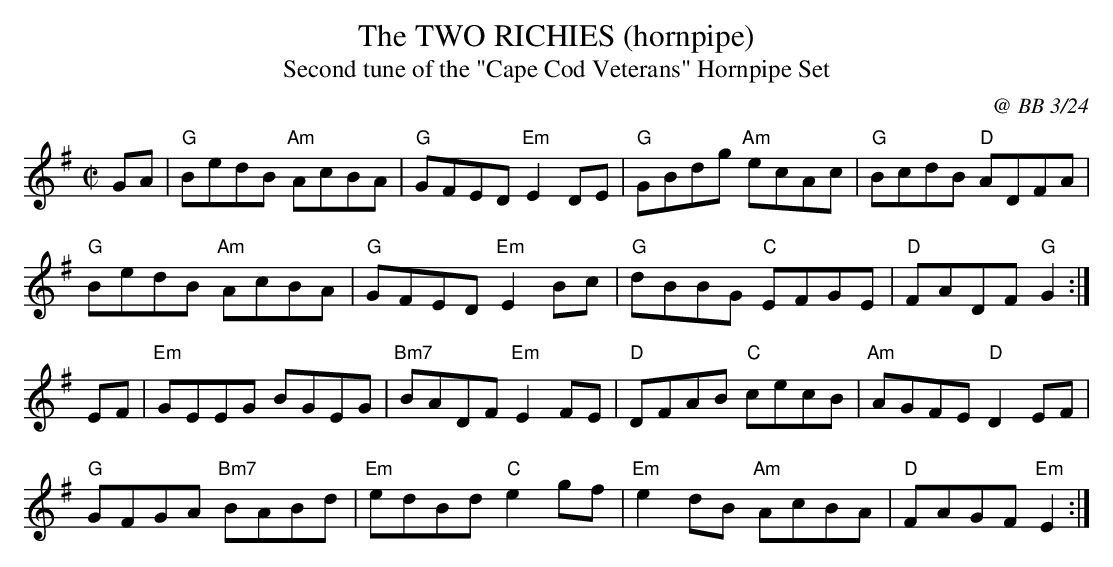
X:1
T:TWO RICHIES (hornpipe), The
C:@ BB 3/24
T:Second tune of the "Cape Cod Veterans" Hornpipe Set
M:C|
K:G
GA|"G"BedB "Am"AcBA|"G"GFED "Em"E2DE|"G"GBdg "Am"ecAc|"G"BcdB "D"ADFA|
"G"BedB "Am"AcBA|"G"GFED "Em"E2Bc|"G"dBBG "C"EFGE|"D"FADF "G"G2:|
EF|"Em"GEEG BGEG|"Bm7"BADF "Em"E2FE|"D"DFAB "C"cecB|"Am"AGFE "D"D2EF|
"G"GFGA "Bm7"BABd|"Em"edBd "C"e2gf|"Em"e2dB "Am"AcBA|"D"FAGF "Em"E2 :|
